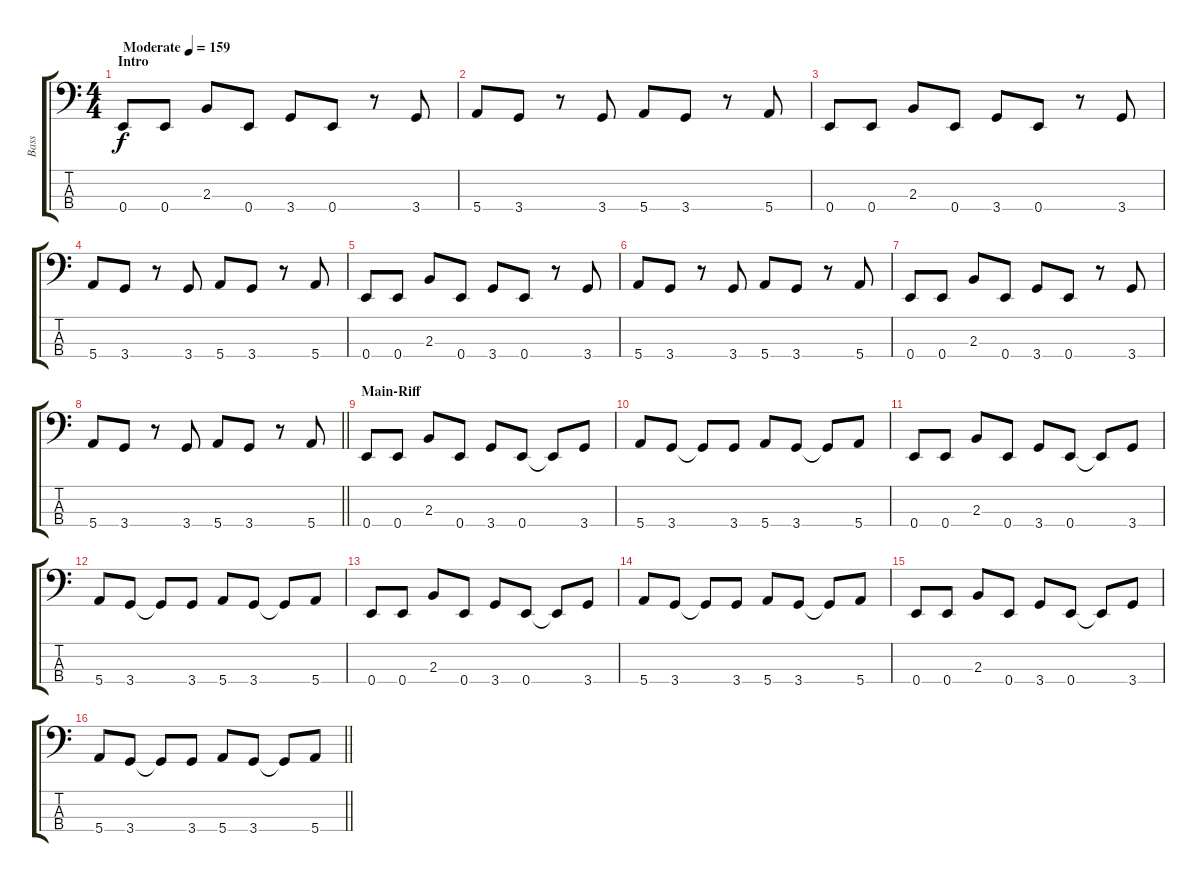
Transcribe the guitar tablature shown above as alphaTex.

\track ("Bass" "Bass") {instrument electricbassfinger}
\staff {score tabs}
\tuning (G2 D2 A1 E1) {hide}
\ts (4 4)
\section ("" "Intro")
\tempo (159 "Moderate")
\clef f4
\ks c
0.4.8{dy f instrument electricbassfinger} 0.4.8 2.3.8 0.4.8 3.4.8 0.4.8 r.8 3.4.8 |
5.4.8 3.4.8 r.8 3.4.8 5.4.8 3.4.8 r.8 5.4.8 |
0.4.8 0.4.8 2.3.8 0.4.8 3.4.8 0.4.8 r.8 3.4.8 |
5.4.8 3.4.8 r.8 3.4.8 5.4.8 3.4.8 r.8 5.4.8 |
0.4.8 0.4.8 2.3.8 0.4.8 3.4.8 0.4.8 r.8 3.4.8 |
5.4.8 3.4.8 r.8 3.4.8 5.4.8 3.4.8 r.8 5.4.8 |
0.4.8 0.4.8 2.3.8 0.4.8 3.4.8 0.4.8 r.8 3.4.8 |
\barLineRight lightlight
5.4.8 3.4.8 r.8 3.4.8 5.4.8 3.4.8 r.8 5.4.8 |
\section ("" "Main-Riff")
0.4.8 0.4.8 2.3.8 0.4.8 3.4.8 0.4.8 0.4{t}.8 3.4.8 |
5.4.8 3.4.8 3.4{t}.8 3.4.8 5.4.8 3.4.8 3.4{t}.8 5.4.8 |
0.4.8 0.4.8 2.3.8 0.4.8 3.4.8 0.4.8 0.4{t}.8 3.4.8 |
5.4.8 3.4.8 3.4{t}.8 3.4.8 5.4.8 3.4.8 3.4{t}.8 5.4.8 |
0.4.8 0.4.8 2.3.8 0.4.8 3.4.8 0.4.8 0.4{t}.8 3.4.8 |
5.4.8 3.4.8 3.4{t}.8 3.4.8 5.4.8 3.4.8 3.4{t}.8 5.4.8 |
0.4.8 0.4.8 2.3.8 0.4.8 3.4.8 0.4.8 0.4{t}.8 3.4.8 |
\barLineRight lightlight
5.4.8 3.4.8 3.4{t}.8 3.4.8 5.4.8 3.4.8 3.4{t}.8 5.4.8
